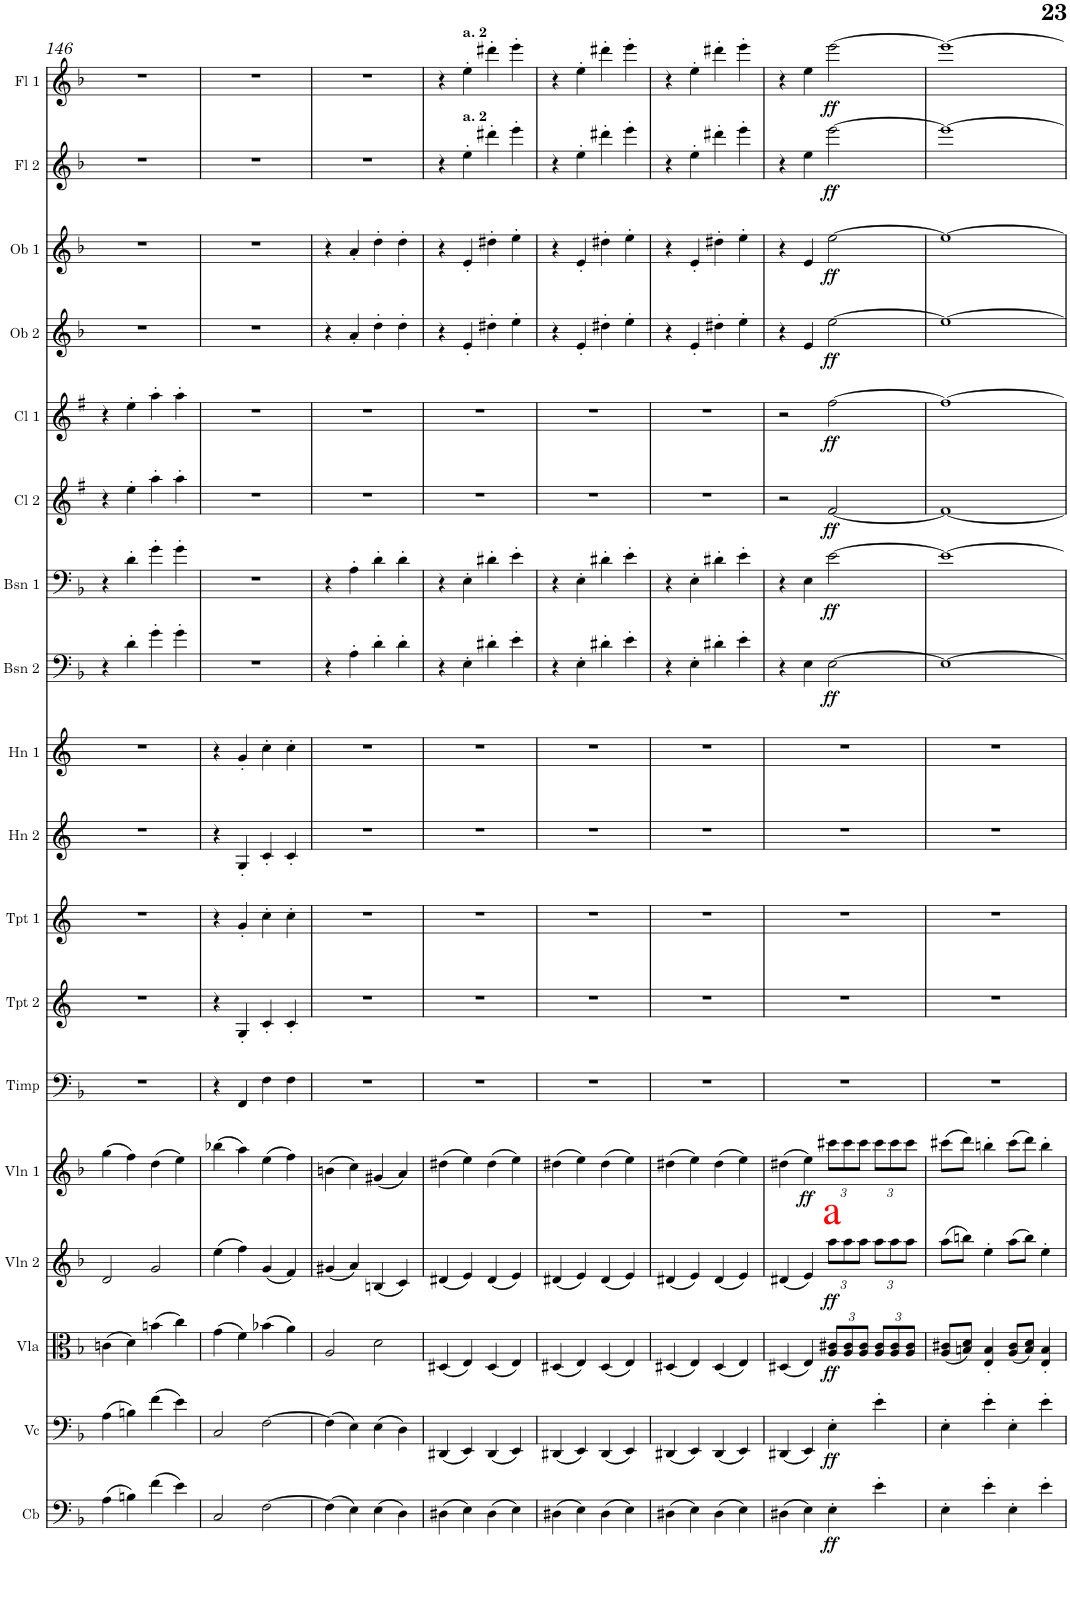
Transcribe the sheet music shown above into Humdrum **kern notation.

**kern	**dynam	**kern	**dynam	**kern	**dynam	**kern	**dynam	**kern	**text	**dynam	**kern	**kern	**kern	**kern	**kern	**kern	**dynam	**kern	**dynam	**kern	**dynam	**kern	**dynam	**kern	**dynam	**kern	**dynam	**kern	**dynam	**kern	**dynam
*part18	*part18	*part17	*part17	*part16	*part16	*part15	*part15	*part14	*part14	*part14	*part13	*part12	*part11	*part10	*part9	*part8	*part8	*part7	*part7	*part6	*part6	*part5	*part5	*part4	*part4	*part3	*part3	*part2	*part2	*part1	*part1
*staff18	*staff18	*staff17	*staff17	*staff16	*staff16	*staff15	*staff15	*staff14	*staff14	*staff14	*staff13	*staff12	*staff11	*staff10	*staff9	*staff8	*staff8	*staff7	*staff7	*staff6	*staff6	*staff5	*staff5	*staff4	*staff4	*staff3	*staff3	*staff2	*staff2	*staff1	*staff1
*I"Contrabass	*	*I"Violoncello	*	*I"Viola	*	*I"Violin 2	*	*I"Violin 1	*	*	*I"Timpani	*I"F Trumpet 2	*I"F Trumpet 1	*I"F Horn 2	*I"F Horn 1	*I"Bassoon 2	*	*I"Bassoon 1	*	*I"Bb Clarinet 2	*	*I"Bb Clarinet 1	*	*I"Oboe 2	*	*I"Oboe 1	*	*I"Flute 2	*	*I"Flute 1	*
*I'Cb	*	*I'Vc	*	*I'Vla	*	*I'Vln 2	*	*I'Vln 1	*	*	*I'Timp	*I'Tpt 2	*I'Tpt 1	*I'Hn 2	*I'Hn 1	*I'Bsn 2	*	*I'Bsn 1	*	*I'Cl 2	*	*I'Cl 1	*	*I'Ob 2	*	*I'Ob 1	*	*I'Fl 2	*	*I'Fl 1	*
!!LO:PB:g=z
*clefF4	*	*clefF4	*	*clefC3	*	*clefG2	*	*clefG2	*	*	*clefF4	*clefG2	*clefG2	*clefG2	*clefG2	*clefF4	*	*clefF4	*	*clefG2	*	*clefG2	*	*clefG2	*	*clefG2	*	*clefG2	*	*clefG2	*
*Trd7c12	*	*	*	*	*	*	*	*	*	*	*	*Trd-3c-5	*Trd-3c-5	*Trd4c7	*Trd4c7	*	*	*	*	*Trd1c2	*	*Trd1c2	*	*	*	*	*	*	*	*	*
*k[b-]	*	*k[b-]	*	*k[b-]	*	*k[b-]	*	*k[b-]	*	*	*k[b-]	*k[]	*k[]	*k[]	*k[]	*k[b-]	*	*k[b-]	*	*k[f#]	*	*k[f#]	*	*k[b-]	*	*k[b-]	*	*k[b-]	*	*k[b-]	*
*M2/2	*	*M2/2	*	*M2/2	*	*M2/2	*	*M2/2	*	*	*M2/2	*M2/2	*M2/2	*M2/2	*M2/2	*M2/2	*	*M2/2	*	*M2/2	*	*M2/2	*	*M2/2	*	*M2/2	*	*M2/2	*	*M2/2	*
*met(c|)	*	*met(c|)	*	*met(c|)	*	*met(c|)	*	*met(c|)	*	*	*met(c|)	*met(c|)	*met(c|)	*met(c|)	*met(c|)	*met(c|)	*	*met(c|)	*	*met(c|)	*	*met(c|)	*	*met(c|)	*	*met(c|)	*	*met(c|)	*	*met(c|)	*
=146	=146	=146	=146	=146	=146	=146	=146	=146	=146	=146	=146	=146	=146	=146	=146	=146	=146	=146	=146	=146	=146	=146	=146	=146	=146	=146	=146	=146	=146	=146	=146
(4A\	.	(4A\	.	(4cn\	.	2d/	.	(4gg\	.	.	1r	1r	1r	1r	1r	4r	.	4r	.	4r	.	4r	.	1r	.	1r	.	1r	.	1r	.
4Bn\)	.	4Bn\)	.	4d\)	.	.	.	4ff\)	.	.	.	.	.	.	.	4d'\	.	4d'\	.	4ee'\	.	4ee'\	.	.	.	.	.	.	.	.	.
(4f\	.	(4f\	.	(4bn\	.	2g/	.	(4dd\	.	.	.	.	.	.	.	4g'\	.	4g'\	.	4aa'\	.	4aa'\	.	.	.	.	.	.	.	.	.
4e\)	.	4e\)	.	4cc\)	.	.	.	4ee\)	.	.	.	.	.	.	.	4g'\	.	4g'\	.	4aa'\	.	4aa'\	.	.	.	.	.	.	.	.	.
=147	=147	=147	=147	=147	=147	=147	=147	=147	=147	=147	=147	=147	=147	=147	=147	=147	=147	=147	=147	=147	=147	=147	=147	=147	=147	=147	=147	=147	=147	=147	=147
2C/	.	2C/	.	(4g\	.	(4ee\	.	(4bb-X\	.	.	4r	4r	4r	4r	4r	1r	.	1r	.	1r	.	1r	.	1r	.	1r	.	1r	.	1r	.
.	.	.	.	4f\)	.	4ff\)	.	4aa\)	.	.	4FF/	4G'/	4g'/	4G'/	4g'/	.	.	.	.	.	.	.	.	.	.	.	.	.	.	.	.
[2F\	.	[2F\	.	(4b-X\	.	(4g/	.	(4ee\	.	.	4F\	4c'/	4cc'\	4c'/	4cc'\	.	.	.	.	.	.	.	.	.	.	.	.	.	.	.	.
.	.	.	.	4a\)	.	4f/)	.	4ff\)	.	.	4F\	4c'/	4cc'\	4c'/	4cc'\	.	.	.	.	.	.	.	.	.	.	.	.	.	.	.	.
=148	=148	=148	=148	=148	=148	=148	=148	=148	=148	=148	=148	=148	=148	=148	=148	=148	=148	=148	=148	=148	=148	=148	=148	=148	=148	=148	=148	=148	=148	=148	=148
(4F\]	.	(4F\]	.	2A/	.	(4g#X/	.	(4bn\	.	.	1r	1r	1r	1r	1r	4r	.	4r	.	1r	.	1r	.	4r	.	4r	.	1r	.	1r	.
4E\)	.	4E\)	.	.	.	4a/)	.	4cc\)	.	.	.	.	.	.	.	4A'\	.	4A'\	.	.	.	.	.	4a'/	.	4a'/	.	.	.	.	.
(4E\	.	(4E\	.	2d\	.	(4Bn/	.	(4g#X/	.	.	.	.	.	.	.	4d'\	.	4d'\	.	.	.	.	.	4dd'\	.	4dd'\	.	.	.	.	.
4D\)	.	4D\)	.	.	.	4c/)	.	4a/)	.	.	.	.	.	.	.	4d'\	.	4d'\	.	.	.	.	.	4dd'\	.	4dd'\	.	.	.	.	.
=149	=149	=149	=149	=149	=149	=149	=149	=149	=149	=149	=149	=149	=149	=149	=149	=149	=149	=149	=149	=149	=149	=149	=149	=149	=149	=149	=149	=149	=149	=149	=149
(4D#X\	.	(4DD#X/	.	(4D#X/	.	(4d#X/	.	(4dd#X\	.	.	1r	1r	1r	1r	1r	4r	.	4r	.	1r	.	1r	.	4r	.	4r	.	4r	.	4r	.
!	!	!	!	!	!	!	!	!	!	!	!	!	!	!	!	!	!	!	!	!	!	!	!	!	!	!	!	!	!	!LO:TX:a:B:t=a. 2	!
!	!	!	!	!	!	!	!	!	!	!	!	!	!	!	!	!	!	!	!	!	!	!	!	!	!	!	!	!LO:TX:a:B:t=a. 2	!	!	!
4E\)	.	4EE/)	.	4E/)	.	4e/)	.	4ee\)	.	.	.	.	.	.	.	4E'\	.	4E'\	.	.	.	.	.	4e'/	.	4e'/	.	4ee'\	.	4ee'\	.
(4D#\	.	(4DD#/	.	(4D#/	.	(4d#/	.	(4dd#\	.	.	.	.	.	.	.	4d#X'\	.	4d#X'\	.	.	.	.	.	4dd#X'\	.	4dd#X'\	.	4ddd#X'\	.	4ddd#X'\	.
4E\)	.	4EE/)	.	4E/)	.	4e/)	.	4ee\)	.	.	.	.	.	.	.	4e'\	.	4e'\	.	.	.	.	.	4ee'\	.	4ee'\	.	4eee'\	.	4eee'\	.
=150	=150	=150	=150	=150	=150	=150	=150	=150	=150	=150	=150	=150	=150	=150	=150	=150	=150	=150	=150	=150	=150	=150	=150	=150	=150	=150	=150	=150	=150	=150	=150
(4D#X\	.	(4DD#X/	.	(4D#X/	.	(4d#X/	.	(4dd#X\	.	.	1r	1r	1r	1r	1r	4r	.	4r	.	1r	.	1r	.	4r	.	4r	.	4r	.	4r	.
4E\)	.	4EE/)	.	4E/)	.	4e/)	.	4ee\)	.	.	.	.	.	.	.	4E'\	.	4E'\	.	.	.	.	.	4e'/	.	4e'/	.	4ee'\	.	4ee'\	.
(4D#\	.	(4DD#/	.	(4D#/	.	(4d#/	.	(4dd#\	.	.	.	.	.	.	.	4d#X'\	.	4d#X'\	.	.	.	.	.	4dd#X'\	.	4dd#X'\	.	4ddd#X'\	.	4ddd#X'\	.
4E\)	.	4EE/)	.	4E/)	.	4e/)	.	4ee\)	.	.	.	.	.	.	.	4e'\	.	4e'\	.	.	.	.	.	4ee'\	.	4ee'\	.	4eee'\	.	4eee'\	.
=151	=151	=151	=151	=151	=151	=151	=151	=151	=151	=151	=151	=151	=151	=151	=151	=151	=151	=151	=151	=151	=151	=151	=151	=151	=151	=151	=151	=151	=151	=151	=151
(4D#X\	.	(4DD#X/	.	(4D#X/	.	(4d#X/	.	(4dd#X\	.	.	1r	1r	1r	1r	1r	4r	.	4r	.	1r	.	1r	.	4r	.	4r	.	4r	.	4r	.
4E\)	.	4EE/)	.	4E/)	.	4e/)	.	4ee\)	.	.	.	.	.	.	.	4E'\	.	4E'\	.	.	.	.	.	4e'/	.	4e'/	.	4ee'\	.	4ee'\	.
(4D#\	.	(4DD#/	.	(4D#/	.	(4d#/	.	(4dd#\	.	.	.	.	.	.	.	4d#X'\	.	4d#X'\	.	.	.	.	.	4dd#X'\	.	4dd#X'\	.	4ddd#X'\	.	4ddd#X'\	.
4E\)	.	4EE/)	.	4E/)	.	4e/)	.	4ee\)	.	.	.	.	.	.	.	4e'\	.	4e'\	.	.	.	.	.	4ee'\	.	4ee'\	.	4eee'\	.	4eee'\	.
=152	=152	=152	=152	=152	=152	=152	=152	=152	=152	=152	=152	=152	=152	=152	=152	=152	=152	=152	=152	=152	=152	=152	=152	=152	=152	=152	=152	=152	=152	=152	=152
(4D#X\	.	(4DD#X/	.	(4D#X/	.	(4d#X/	.	(4dd#X\	.	.	1r	1r	1r	1r	1r	4r	.	4r	.	2r	.	2r	.	4r	.	4r	.	4r	.	4r	.
!	!	!	!	!	!	!	!	!	!	!LO:DY:b	!	!	!	!	!	!	!	!	!	!	!	!	!	!	!	!	!	!	!	!	!
4E\)	.	4EE/)	.	4E/)	.	4e/)	.	4ee\)	.	ff	.	.	.	.	.	4E\	.	4E\	.	.	.	.	.	4e/	.	4e/	.	4ee\	.	4ee\	.
*	*	*	*	*Xbrackettup	*	*Xbrackettup	*	*Xbrackettup	*	*	*	*	*	*	*	*	*	*	*	*	*	*	*	*	*	*	*	*	*	*	*
!	!LO:DY:b	!	!LO:DY:b	!	!LO:DY:b	!	!LO:DY:b	!	!LO:LY:b:color=#FF0000	!	!	!	!	!	!	!	!LO:DY:b	!	!LO:DY:b	!	!LO:DY:b	!	!LO:DY:b	!	!LO:DY:b	!	!LO:DY:b	!	!LO:DY:b	!	!LO:DY:b
4E'\	ff	4E'\	ff	12A/ 12c#X/L	ff	12aa\L	ff	12ccc#X\L	a	.	.	.	.	.	.	[2E\	ff	[2e\	ff	[2f#/	ff	[2ff#\	ff	[2ee\	ff	[2ee\	ff	[2eee\	ff	[2eee\	ff
.	.	.	.	12A/ 12c#/	.	12aa\	.	12ccc#\	.	.	.	.	.	.	.	.	.	.	.	.	.	.	.	.	.	.	.	.	.	.	.
.	.	.	.	12A/ 12c#/J	.	12aa\J	.	12ccc#\J	.	.	.	.	.	.	.	.	.	.	.	.	.	.	.	.	.	.	.	.	.	.	.
4e'\	.	4e'\	.	12A/ 12c#/L	.	12aa\L	.	12ccc#\L	.	.	.	.	.	.	.	.	.	.	.	.	.	.	.	.	.	.	.	.	.	.	.
.	.	.	.	12A/ 12c#/	.	12aa\	.	12ccc#\	.	.	.	.	.	.	.	.	.	.	.	.	.	.	.	.	.	.	.	.	.	.	.
.	.	.	.	12A/ 12c#/J	.	12aa\J	.	12ccc#\J	.	.	.	.	.	.	.	.	.	.	.	.	.	.	.	.	.	.	.	.	.	.	.
=153	=153	=153	=153	=153	=153	=153	=153	=153	=153	=153	=153	=153	=153	=153	=153	=153	=153	=153	=153	=153	=153	=153	=153	=153	=153	=153	=153	=153	=153	=153	=153
4E'\	.	4E'\	.	(8A/ 8c#X/L	.	(8aa\L	.	(8ccc#X\L	.	.	1r	1r	1r	1r	1r	1E_	.	1e_	.	1f#_	.	1ff#_	.	1ee_	.	1ee_	.	1eee_	.	1eee_	.
.	.	.	.	8Bn/ 8d/J)	.	8bbn\J)	.	8ddd\J)	.	.	.	.	.	.	.	.	.	.	.	.	.	.	.	.	.	.	.	.	.	.	.
4e'\	.	4e'\	.	4E/' 4B/'	.	4ee'\	.	4bbn'\	.	.	.	.	.	.	.	.	.	.	.	.	.	.	.	.	.	.	.	.	.	.	.
4E'\	.	4E'\	.	(8A/ 8c#/L	.	(8aa\L	.	(8ccc#\L	.	.	.	.	.	.	.	.	.	.	.	.	.	.	.	.	.	.	.	.	.	.	.
.	.	.	.	8B/ 8d/J)	.	8bb\J)	.	8ddd\J)	.	.	.	.	.	.	.	.	.	.	.	.	.	.	.	.	.	.	.	.	.	.	.
4e'\	.	4e'\	.	4E/' 4B/'	.	4ee'\	.	4bb'\	.	.	.	.	.	.	.	.	.	.	.	.	.	.	.	.	.	.	.	.	.	.	.
=	=	=	=	=	=	=	=	=	=	=	=	=	=	=	=	=	=	=	=	=	=	=	=	=	=	=	=	=	=	=	=
*-	*-	*-	*-	*-	*-	*-	*-	*-	*-	*-	*-	*-	*-	*-	*-	*-	*-	*-	*-	*-	*-	*-	*-	*-	*-	*-	*-	*-	*-	*-	*-
